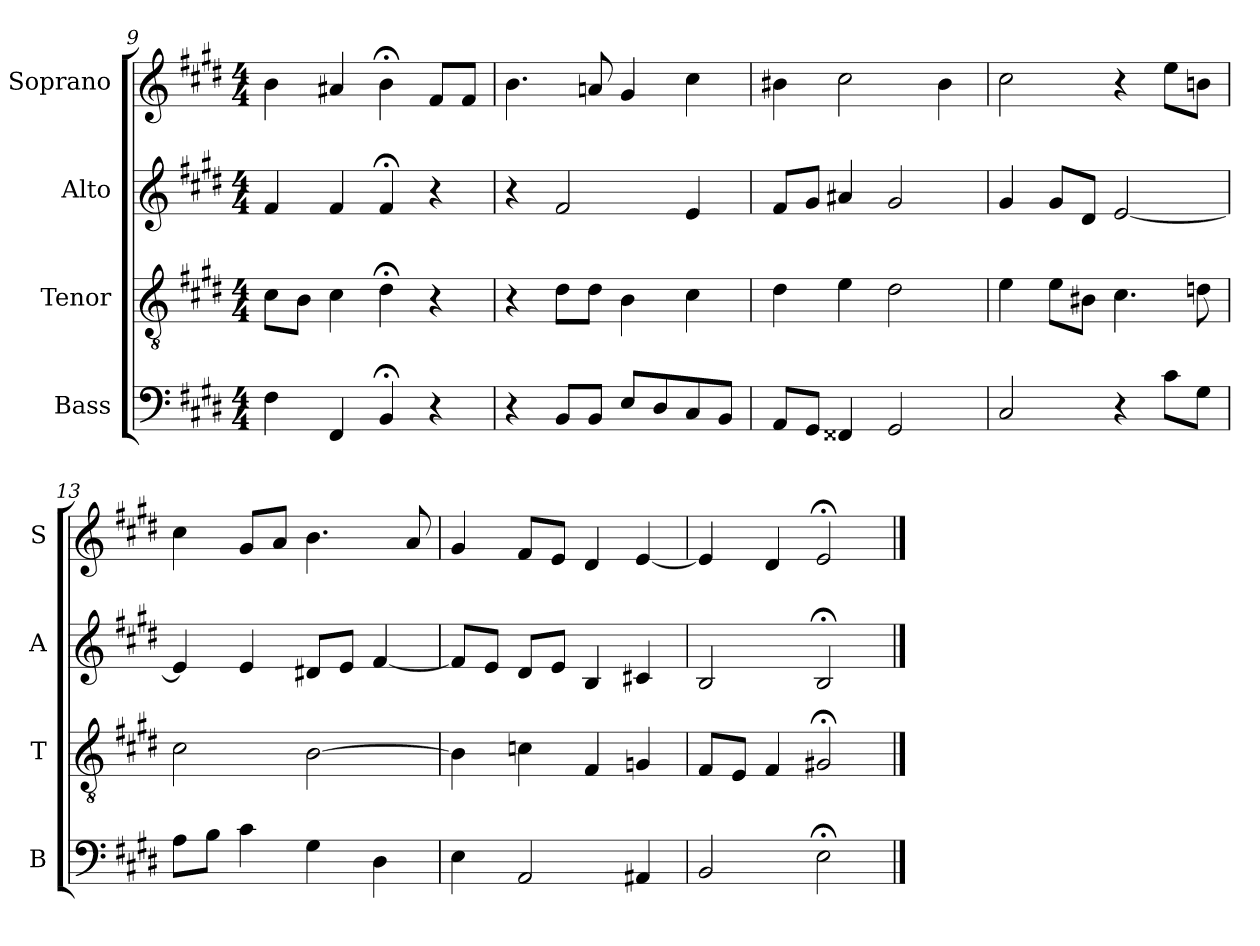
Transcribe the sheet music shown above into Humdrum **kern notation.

**kern	**kern	**kern	**kern
*part4	*part3	*part2	*part1
*staff4	*staff3	*staff2	*staff1
*I"Bass	*I"Tenor	*I"Alto	*I"Soprano
*I'B	*I'T	*I'A	*I'S
*clefF4	*clefGv2	*clefG2	*clefG2
*k[f#c#g#d#]	*k[f#c#g#d#]	*k[f#c#g#d#]	*k[f#c#g#d#]
*E:	*E:	*E:	*E:
*M4/4	*M4/4	*M4/4	*M4/4
=9	=9	=9	=9
4F#	8c#L	4f#	4b
.	8BJ	.	.
4FF#	4c#	4f#	4a#X
4BB;<	4d#;<	4f#;<	4b;<
4r	4r	4r	8f#L
.	.	.	8f#J
=10	=10	=10	=10
4r	4r	4r	4.b
8BBL	8d#L	2f#	.
8BBJ	8d#J	.	8an
8EL	4B	.	4g#
8D#	.	.	.
8C#	4c#	4e	4cc#
8BBJ	.	.	.
=11	=11	=11	=11
8AAL	4d#	8f#L	4b#X
8GG#J	.	8g#J	.
4FF##X	4e	4a#X	2cc#
2GG#	2d#	2g#	.
.	.	.	4b#
=12	=12	=12	=12
2C#	4e	4g#	2cc#
.	8eL	8g#L	.
.	8B#XJ	8d#J	.
4r	4.c#	[2e	4r
8c#L	.	.	8eeL
8G#J	8dn	.	8bnJ
=13	=13	=13	=13
8AL	2c#	4e]	4cc#
8BJ	.	.	.
4c#	.	4e	8g#L
.	.	.	8aJ
4G#	[2B	8d#XL	4.b
.	.	8eJ	.
4D#	.	[4f#	.
.	.	.	8a
=14	=14	=14	=14
4E	4B]	8f#L]	4g#
.	.	8eJ	.
2AA	4cn	8d#L	8f#L
.	.	8eJ	8eJ
.	4F#	4B	4d#
4AA#X	4Gn	4c#X	[4e
=15	=15	=15	=15
2BB	8F#L	2B	4e]
.	8EJ	.	.
.	4F#	.	4d#
2E;<	2G#X;<	2B;<	2e;<
==	==	==	==
*-	*-	*-	*-
